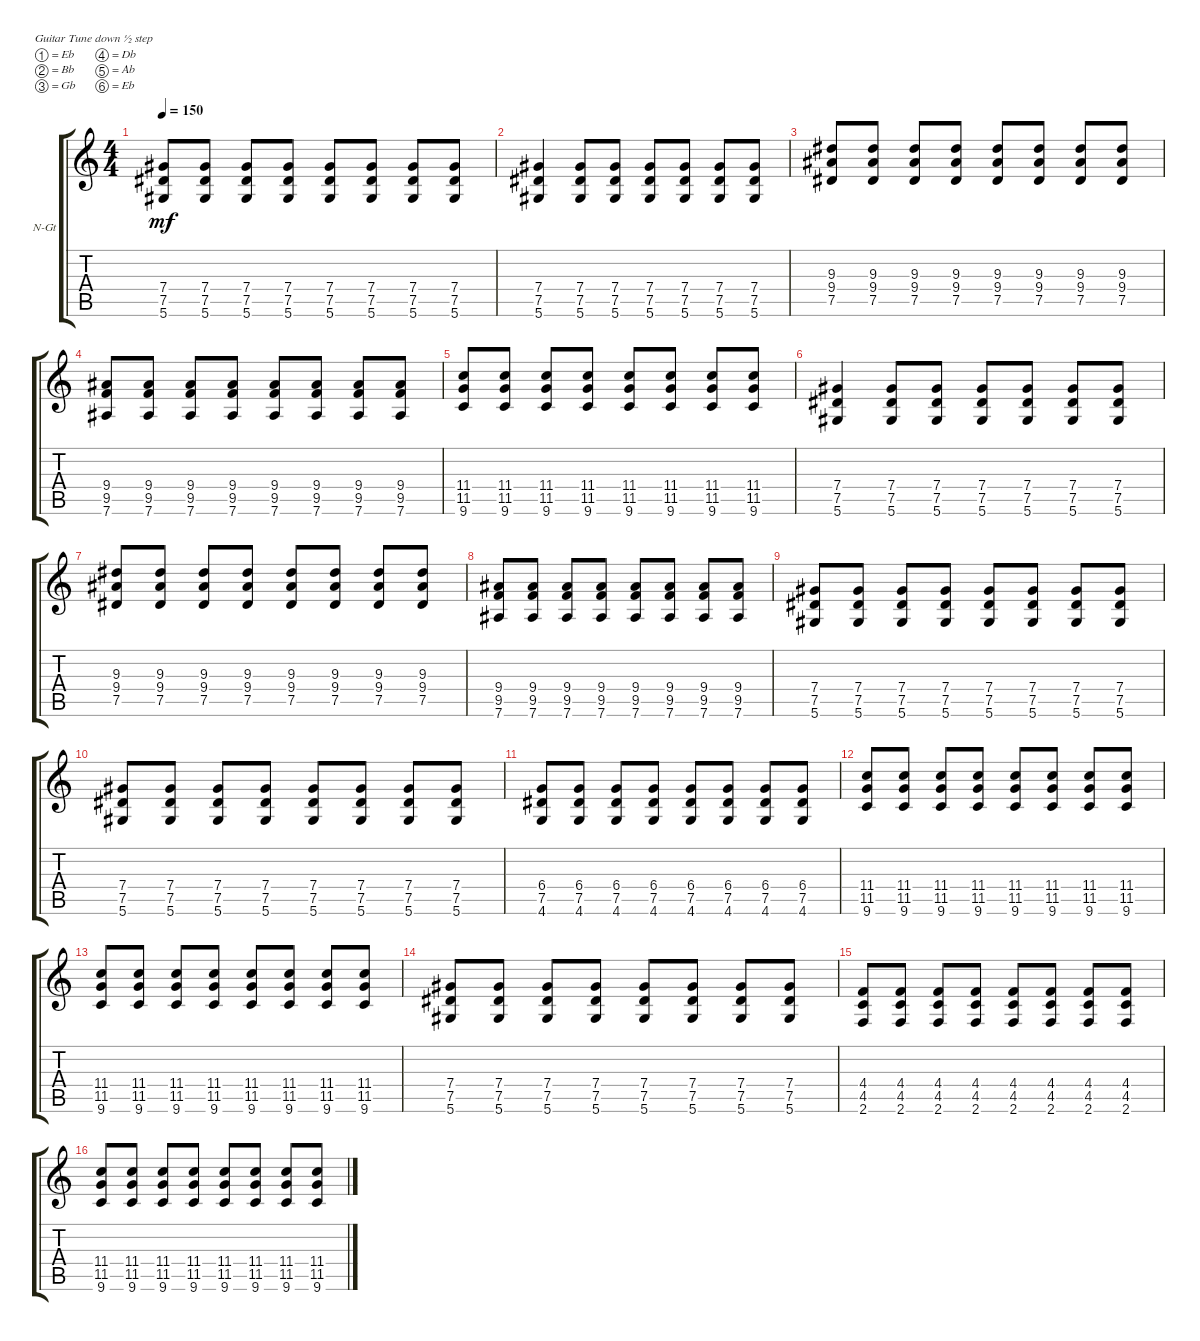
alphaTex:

\defaultSystemsLayout 4
\bracketExtendMode groupsimilarinstruments
\firstSystemTrackNameOrientation horizontal
\otherSystemsTrackNameOrientation horizontal
\track ("Nylon Guitar" "N-Gt") {instrument acousticguitarnylon}
\staff {score tabs}
\tuning (Eb4 Bb3 Gb3 Db3 Ab2 Eb2)
\ts (4 4)
\tempo 150
\clef g2
\ks c
(5.6 7.4 7.5).8{dy mf} (5.6 7.4 7.5).8 (5.6 7.4 7.5).8 (5.6 7.4 7.5).8 (5.6 7.4 7.5).8 (5.6 7.4 7.5).8 (5.6 7.4 7.5).8 (5.6 7.5 7.4).8 |
(5.6 7.4 7.5).4 (5.6 7.5 7.4).8 (5.6 7.5 7.4).8 (5.6 7.4 7.5).8 (5.6 7.5 7.4).8 (5.6 7.5 7.4).8 (7.4 7.5 5.6).8 |
(7.5 9.4 9.3).8 (7.5 9.4 9.3).8 (7.5 9.4 9.3).8 (7.5 9.4 9.3).8 (7.5 9.4 9.3).8 (7.5 9.4 9.3).8 (7.5 9.4 9.3).8 (7.5 9.4 9.3).8 |
(7.6 9.5 9.4).8 (7.6 9.5 9.4).8 (7.6 9.5 9.4).8 (7.6 9.5 9.4).8 (7.6 9.5 9.4).8 (7.6 9.4 9.5).8 (7.6 9.4 9.5).8 (7.6 9.5 9.4).8 |
(9.6 11.5 11.4).8 (9.6 11.5 11.4).8 (9.6 11.5 11.4).8 (9.6 11.5 11.4).8 (9.6 11.5 11.4).8 (9.6 11.5 11.4).8 (9.6 11.5 11.4).8 (9.6 11.5 11.4).8 |
(5.6 7.4 7.5).4 (5.6 7.5 7.4).8 (5.6 7.5 7.4).8 (5.6 7.4 7.5).8 (5.6 7.5 7.4).8 (5.6 7.5 7.4).8 (7.4 7.5 5.6).8 |
(7.5 9.4 9.3).8 (7.5 9.4 9.3).8 (7.5 9.4 9.3).8 (7.5 9.4 9.3).8 (7.5 9.4 9.3).8 (7.5 9.4 9.3).8 (7.5 9.4 9.3).8 (7.5 9.4 9.3).8 |
(7.6 9.5 9.4).8 (7.6 9.5 9.4).8 (7.6 9.5 9.4).8 (7.6 9.5 9.4).8 (7.6 9.5 9.4).8 (7.6 9.4 9.5).8 (7.6 9.4 9.5).8 (7.6 9.5 9.4).8 |
(5.6 7.4 7.5).8 (5.6 7.4 7.5).8 (5.6 7.4 7.5).8 (5.6 7.4 7.5).8 (5.6 7.4 7.5).8 (5.6 7.4 7.5).8 (5.6 7.4 7.5).8 (5.6 7.5 7.4).8 |
(5.6 7.5 7.4).8 (5.6 7.5 7.4).8 (5.6 7.5 7.4).8 (5.6 7.5 7.4).8 (5.6 7.5 7.4).8 (5.6 7.5 7.4).8 (5.6 7.4 7.5).8 (5.6 7.5 7.4).8 |
(4.6 7.5 6.4).8 (4.6 7.5 6.4).8 (4.6 7.5 6.4).8 (4.6 7.5 6.4).8 (4.6 7.5 6.4).8 (4.6 7.5 6.4).8 (4.6 7.5 6.4).8 (4.6 7.5 6.4).8 |
(9.6 11.5 11.4).8 (9.6 11.5 11.4).8 (9.6 11.5 11.4).8 (9.6 11.5 11.4).8 (9.6 11.5 11.4).8 (9.6 11.5 11.4).8 (9.6 11.5 11.4).8 (9.6 11.5 11.4).8 |
(9.6 11.5 11.4).8 (9.6 11.5 11.4).8 (9.6 11.5 11.4).8 (9.6 11.5 11.4).8 (9.6 11.5 11.4).8 (9.6 11.5 11.4).8 (9.6 11.5 11.4).8 (9.6 11.5 11.4).8 |
(5.6 7.5 7.4).8 (5.6 7.5 7.4).8 (5.6 7.5 7.4).8 (5.6 7.5 7.4).8 (5.6 7.5 7.4).8 (5.6 7.5 7.4).8 (5.6 7.4 7.5).8 (5.6 7.5 7.4).8 |
(2.6 4.5 4.4).8 (2.6 4.5 4.4).8 (2.6 4.5 4.4).8 (2.6 4.5 4.4).8 (2.6 4.5 4.4).8 (2.6 4.5 4.4).8 (2.6 4.5 4.4).8 (2.6 4.5 4.4).8 |
(9.6 11.5 11.4).8 (9.6 11.5 11.4).8 (9.6 11.5 11.4).8 (9.6 11.5 11.4).8 (9.6 11.5 11.4).8 (9.6 11.5 11.4).8 (9.6 11.5 11.4).8 (9.6 11.5 11.4).8
